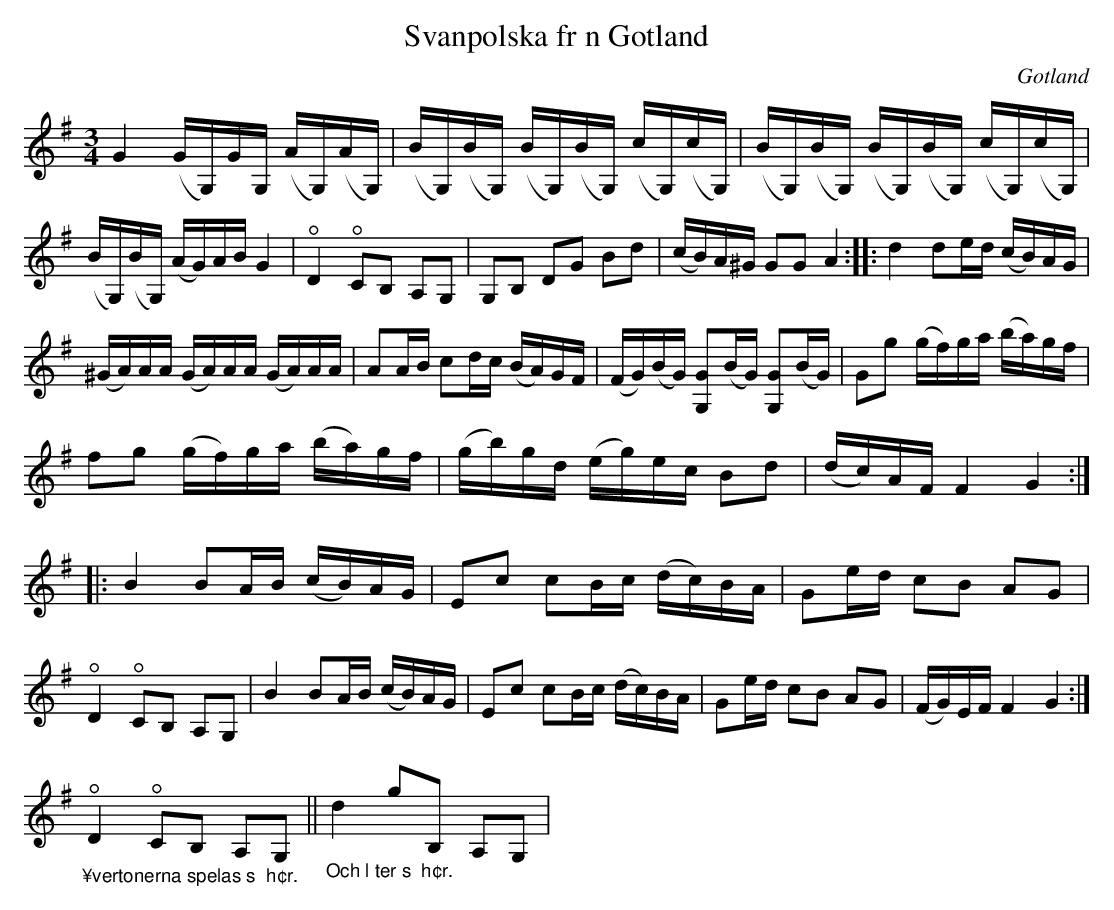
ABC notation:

X:1
T:Svanpolska fr n Gotland
O:Gotland
M:3/4
L:1/16
U:o=open
K:G
G4 (GG,)GG, (AG,)(AG,) | (BG,)(BG,) (BG,)(BG,) (cG,)(cG,) | (BG,)(BG,) (BG,)(BG,) (cG,)(cG,) | (BG,)(BG,) (AG)AB G4 | oD4 oC2B,2 A,2G,2 |
G,2B,2 D2G2 B2d2 | (cB)A^G G2G2 A4 :: d4 d2ed (cB)AG | (^GA)AA (GA)AA (GA)AA | A2AB c2dc (BA)GF |
(FG)(BG) [G,2G2](BG) [G,2G2](BG) | G2g2 (gf)ga (ba)gf | f2g2 (gf)ga (ba)gf | (gb)gd (eg)ec B2d2 |
(dc)AF F4 G4 :: B4 B2AB (cB)AG | E2c2 c2Bc (dc)BA | G2ed c2B2 A2G2 |
oD4 oC2B,2 A,2G,2 | B4 B2AB (cB)AG | E2c2 c2Bc (dc)BA | G2ed c2B2 A2G2 |
(FG)EF F4 G4 :|
%%text
"_¥vertonerna spelas s  h¢r."\
oD4 oC2B,2 A,2G,2 || \
"_Och l ter s  h¢r." \
d4 g2B,2 A,2G,2 |
